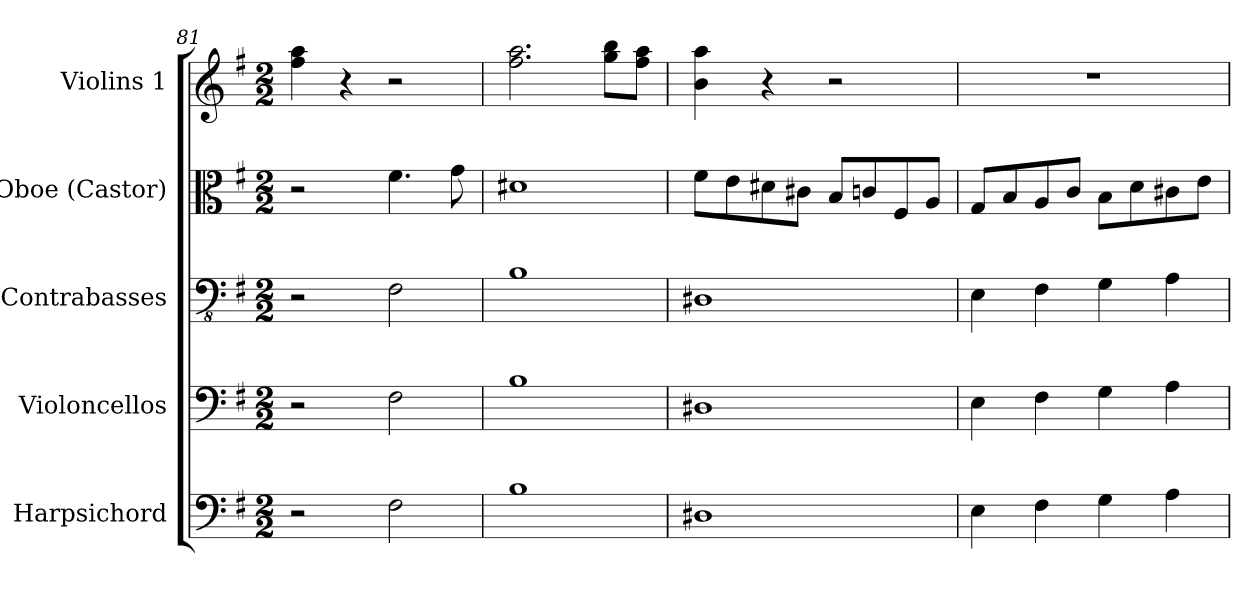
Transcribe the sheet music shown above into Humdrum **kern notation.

**kern	**kern	**kern	**kern	**kern
*part5	*part4	*part3	*part2	*part1
*staff5	*staff4	*staff3	*staff2	*staff1
*I"Harpsichord	*I"Violoncellos	*I"Contrabasses	*I"Oboe (Castor)	*I"Violins 1
*I'Hch.	*I'Vlcs.	*I'Cbs.	*I'Ob.	*I'Vlns. 1
!!LO:PB:g=z
*clefF4	*clefF4	*clefFv4	*clefC3	*clefG2
*k[f#]	*k[f#]	*k[f#]	*k[f#]	*k[f#]
*G:	*G:	*G:	*G:	*G:
*M2/2	*M2/2	*M2/2	*M2/2	*M2/2
=81	=81	=81	=81	=81
2r	2r	2r	2r	4ff#\ 4aa\
.	.	.	.	4r
2F#\	2F#\	2FF#\	4.f#\	2r
.	.	.	8g\	.
=82	=82	=82	=82	=82
1B	1B	1BB	1d#X	2.ff#\ 2.aa\
.	.	.	.	8gg\ 8bb\L
.	.	.	.	8ff#\ 8aa\J
!!LO:PB:g=z
=83	=83	=83	=83	=83
1D#X	1D#X	1DD#X	8f#\L	4b\ 4aa\
.	.	.	8e\	.
.	.	.	8d#X\	4r
.	.	.	8c#X\J	.
.	.	.	8B/L	2r
.	.	.	8cn/	.
.	.	.	8F#/	.
.	.	.	8A/J	.
=84	=84	=84	=84	=84
4E\	4E\	4EE\	8G/L	1r
.	.	.	8B/	.
4F#\	4F#\	4FF#\	8A/	.
.	.	.	8c/J	.
4G\	4G\	4GG\	8B\L	.
.	.	.	8d\	.
4A\	4A\	4AA\	8c#X\	.
.	.	.	8e\J	.
=	=	=	=	=
*-	*-	*-	*-	*-
